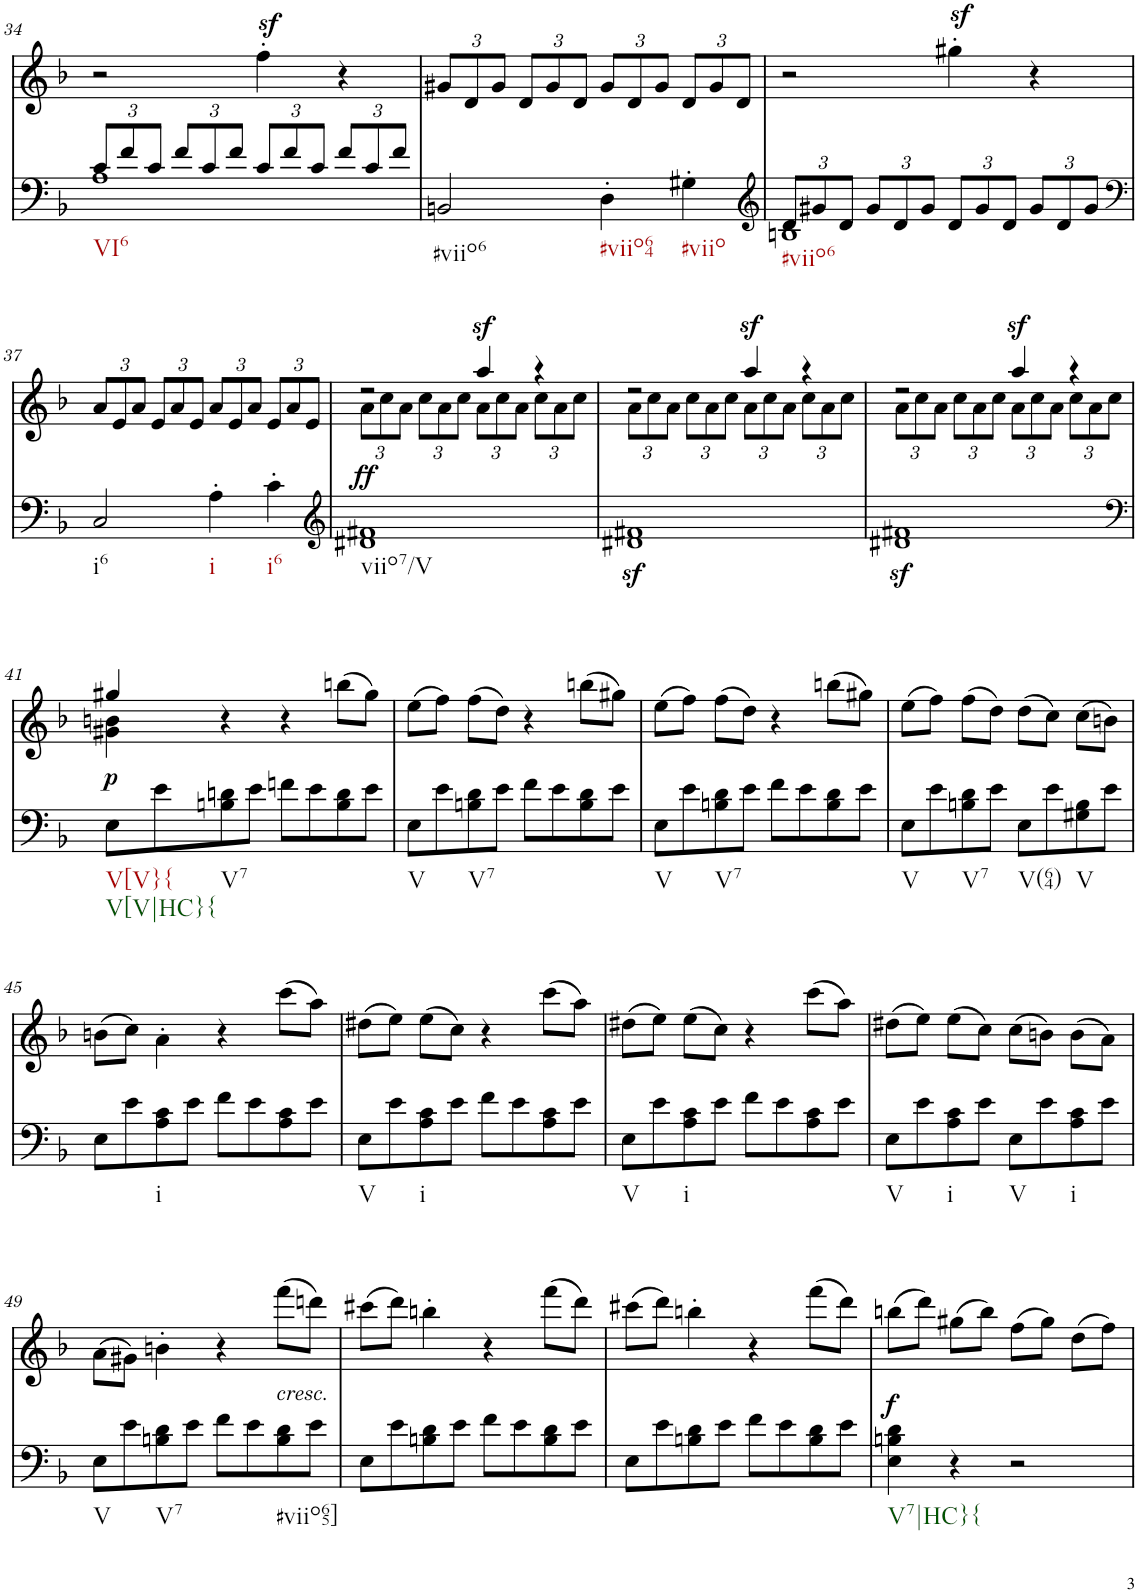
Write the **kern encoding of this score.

**kern	**kern	**text	**dynam
*part2	*part1	*part1	*part1
*staff2	*staff1	*staff1	*staff1
*I"piano	*I"piano	*	*
*I'Pno	*I'Pno	*	*
!!LO:PB:g=z
*clefF4	*clefG2	*	*
*k[b-]	*k[b-]	*	*
*d:	*d:	*	*
*M4/4	*M4/4	*	*
*Xbrackettup	*	*	*
=34	=34	=34	=34
*^	*	*	*
!LO:TX:b:t=VI6	!	!	!	!
12c/L	1A	2r	.	.
12f/	.	.	.	.
12c/J	.	.	.	.
12f/L	.	.	.	.
12c/	.	.	.	.
12f/J	.	.	.	.
12c/L	.	4ffz>'\	.	.
12f/	.	.	.	.
12c/J	.	.	.	.
12f/L	.	4r	.	.
12c/	.	.	.	.
12f/J	.	.	.	.
*v	*v	*	*	*
=35	=35	=35	=35
*	*Xbrackettup	*	*
!LO:TX:b:t=#viio6	!	!	!
2BBn/	12g#X/L	.	.
.	12d/	.	.
.	12g#/J	.	.
.	12d/L	.	.
.	12g#/	.	.
.	12d/J	.	.
!LO:TX:b:t=#viio64	!	!	!
4D'\	12g#/L	.	.
.	12d/	.	.
.	12g#/J	.	.
!LO:TX:b:t=#viio	!	!	!
4G#X'\	12d/L	.	.
.	12g#/	.	.
.	12d/J	.	.
=36	=36	=36	=36
*clefG2	*	*	*
*^	*	*	*
!LO:TX:b:t=#viio6	!	!	!	!
12d/L	1Bn	2r	.	.
12g#X/	.	.	.	.
12d/J	.	.	.	.
12g#/L	.	.	.	.
12d/	.	.	.	.
12g#/J	.	.	.	.
12d/L	.	4gg#Xz>'\	.	.
12g#/	.	.	.	.
12d/J	.	.	.	.
12g#/L	.	4r	.	.
12d/	.	.	.	.
12g#/J	.	.	.	.
*v	*v	*	*	*
!!LO:LB:g=z
=37	=37	=37	=37
*clefF4	*	*	*
!LO:TX:b:t=i6	!	!	!
2C/	12a/L	.	.
.	12e/	.	.
.	12a/J	.	.
.	12e/L	.	.
.	12a/	.	.
.	12e/J	.	.
!LO:TX:b:t=i	!	!	!
4A'\	12a/L	.	.
.	12e/	.	.
.	12a/J	.	.
!LO:TX:b:t=i6	!	!	!
4c'\	12e/L	.	.
.	12a/	.	.
.	12e/J	.	.
=38	=38	=38	=38
*clefG2	*	*	*
*	*^	*	*
!LO:TX:b:t=viio7/V	!	!	!	!
!	!	!	!LO:LY:b	!LO:DY:b
1d#X 1f#X	2r	12a\L	ff	ff
.	.	12cc\	.	.
.	.	12a\J	.	.
.	.	12cc\L	.	.
.	.	12a\	.	.
.	.	12cc\J	.	.
.	4aa/	12a\L	.	.
!	!	!	!	!LO:DY:a
.	.	12cc\	.	sf
.	.	12a\J	.	.
.	4r	12cc\L	.	.
.	.	12a\	.	.
.	.	12cc\J	.	.
=39	=39	=39	=39	=39
1d#Xz< 1f#Xz<	2r	12a\L	.	.
.	.	12cc\	.	.
.	.	12a\J	.	.
.	.	12cc\L	.	.
.	.	12a\	.	.
.	.	12cc\J	.	.
.	4aa/	12a\L	.	.
!	!	!	!	!LO:DY:a
.	.	12cc\	.	sf
.	.	12a\J	.	.
.	4r	12cc\L	.	.
.	.	12a\	.	.
.	.	12cc\J	.	.
=40	=40	=40	=40	=40
1d#Xz< 1f#Xz<	2r	12a\L	.	.
.	.	12cc\	.	.
.	.	12a\J	.	.
.	.	12cc\L	.	.
.	.	12a\	.	.
.	.	12cc\J	.	.
.	4aa/	12a\L	.	.
!	!	!	!	!LO:DY:a
.	.	12cc\	.	sf
.	.	12a\J	.	.
.	4r	12cc\L	.	.
.	.	12a\	.	.
.	.	12cc\J	.	.
!!LO:LB:g=z	!!
=41	=41	=41	=41	=41
*clefF4	*	*	*	*
!LO:TX:b:t=V[V}{	!	!	!	!
!LO:TX:b:t=V[V|HC}{	!	!	!	!
!	!	!	!LO:LY:b	!LO:DY:b
8E\L	4g#X\ 4bn\	4gg#X/	f	p
8e\	.	.	.	.
!LO:TX:b:t=V7	!	!	!	!
8Bn\ 8dn\	4r	2.ryy	.	.
8e\J	.	.	.	.
8fn\L	4r	.	.	.
8e\	.	.	.	.
8B\ 8d\	(>8bbn\L	.	.	.
8e\J	8gg#\J)	.	.	.
*	*v	*v	*	*
=42	=42	=42	=42
!LO:TX:b:t=V	!	!	!
8E\L	(8ee\L	.	.
8e\	8ff\J)	.	.
!LO:TX:b:t=V7	!	!	!
8Bn\ 8d\	(8ff\L	.	.
8e\J	8dd\J)	.	.
8f\L	4r	.	.
8e\	.	.	.
8B\ 8d\	(8bbn\L	.	.
8e\J	8gg#X\J)	.	.
=43	=43	=43	=43
!LO:TX:b:t=V	!	!	!
8E\L	(8ee\L	.	.
8e\	8ff\J)	.	.
!LO:TX:b:t=V7	!	!	!
8Bn\ 8d\	(8ff\L	.	.
8e\J	8dd\J)	.	.
8f\L	4r	.	.
8e\	.	.	.
8B\ 8d\	(8bbn\L	.	.
8e\J	8gg#X\J)	.	.
=44	=44	=44	=44
!LO:TX:b:t=V	!	!	!
8E\L	(8ee\L	.	.
8e\	8ff\J)	.	.
!LO:TX:b:t=V7	!	!	!
8Bn\ 8d\	(8ff\L	.	.
8e\J	8dd\J)	.	.
!LO:TX:b:t=V(64)	!	!	!
8E\L	(8dd\L	.	.
8e\	8cc\J)	.	.
!LO:TX:b:t=V	!	!	!
8G#X\ 8B\	(8cc\L	.	.
8e\J	8bn\J)	.	.
!!LO:LB:g=z
=45	=45	=45	=45
8E\L	(8bn\L	.	.
8e\	8cc\J)	.	.
!LO:TX:b:t=i	!	!	!
8A\ 8c\	4a'\	.	.
8e\J	.	.	.
8f\L	4r	.	.
8e\	.	.	.
8A\ 8c\	(8ccc\L	.	.
8e\J	8aa\J)	.	.
=46	=46	=46	=46
!LO:TX:b:t=V	!	!	!
8E\L	(8dd#X\L	.	.
8e\	8ee\J)	.	.
!LO:TX:b:t=i	!	!	!
8A\ 8c\	(8ee\L	.	.
8e\J	8cc\J)	.	.
8f\L	4r	.	.
8e\	.	.	.
8A\ 8c\	(8ccc\L	.	.
8e\J	8aa\J)	.	.
=47	=47	=47	=47
!LO:TX:b:t=V	!	!	!
8E\L	(8dd#X\L	.	.
8e\	8ee\J)	.	.
!LO:TX:b:t=i	!	!	!
8A\ 8c\	(8ee\L	.	.
8e\J	8cc\J)	.	.
8f\L	4r	.	.
8e\	.	.	.
8A\ 8c\	(8ccc\L	.	.
8e\J	8aa\J)	.	.
=48	=48	=48	=48
!LO:TX:b:t=V	!	!	!
8E\L	(8dd#X\L	.	.
8e\	8ee\J)	.	.
!LO:TX:b:t=i	!	!	!
8A\ 8c\	(8ee\L	.	.
8e\J	8cc\J)	.	.
!LO:TX:b:t=V	!	!	!
8E\L	(8cc\L	.	.
8e\	8bn\J)	.	.
!LO:TX:b:t=i	!	!	!
8A\ 8c\	(8b\L	.	.
8e\J	8a\J)	.	.
!!LO:LB:g=z
=49	=49	=49	=49
!LO:TX:b:t=V	!	!	!
8E\L	(8a\L	.	.
8e\	8g#X\J)	.	.
!LO:TX:b:t=V7	!	!	!
8Bn\ 8d\	4bn'\	.	.
8e\J	.	.	.
8f\L	4r	.	.
8e\	.	.	.
!	!LO:TX:b:i:t=cresc.	!	!
!LO:TX:b:t=#viio65]	!	!	!
!	!	!LO:LY:b	!
8B\ 8d\	(8fff\L	<	.
8e\J	8dddn\J)	.	.
=50	=50	=50	=50
8E\L	(8ccc#X\L	.	.
8e\	8ddd\J)	.	.
8Bn\ 8d\	4bbn'\	.	.
8e\J	.	.	.
8f\L	4r	.	.
8e\	.	.	.
8B\ 8d\	(8fff\L	.	.
8e\J	8ddd\J)	.	.
=51	=51	=51	=51
8E\L	(8ccc#X\L	.	.
8e\	8ddd\J)	.	.
8Bn\ 8d\	4bbn'\	.	.
8e\J	.	.	.
8f\L	4r	.	.
8e\	.	.	.
8B\ 8d\	(8fff\L	.	.
8e\J	8ddd\J)	.	.
=52	=52	=52	=52
!LO:TX:b:t=V7|HC}{	!	!	!
!	!	!LO:LY:b	!LO:DY:b
4E\ 4Bn\ 4d\	(8bbn\L	f	f
.	8ddd\J)	.	.
4r	(8gg#X\L	.	.
.	8bb\J)	.	.
2r	(8ff\L	.	.
.	8gg#\J)	.	.
.	(8dd\L	.	.
.	8ff\J)	.	.
=	=	=	=
*-	*-	*-	*-
